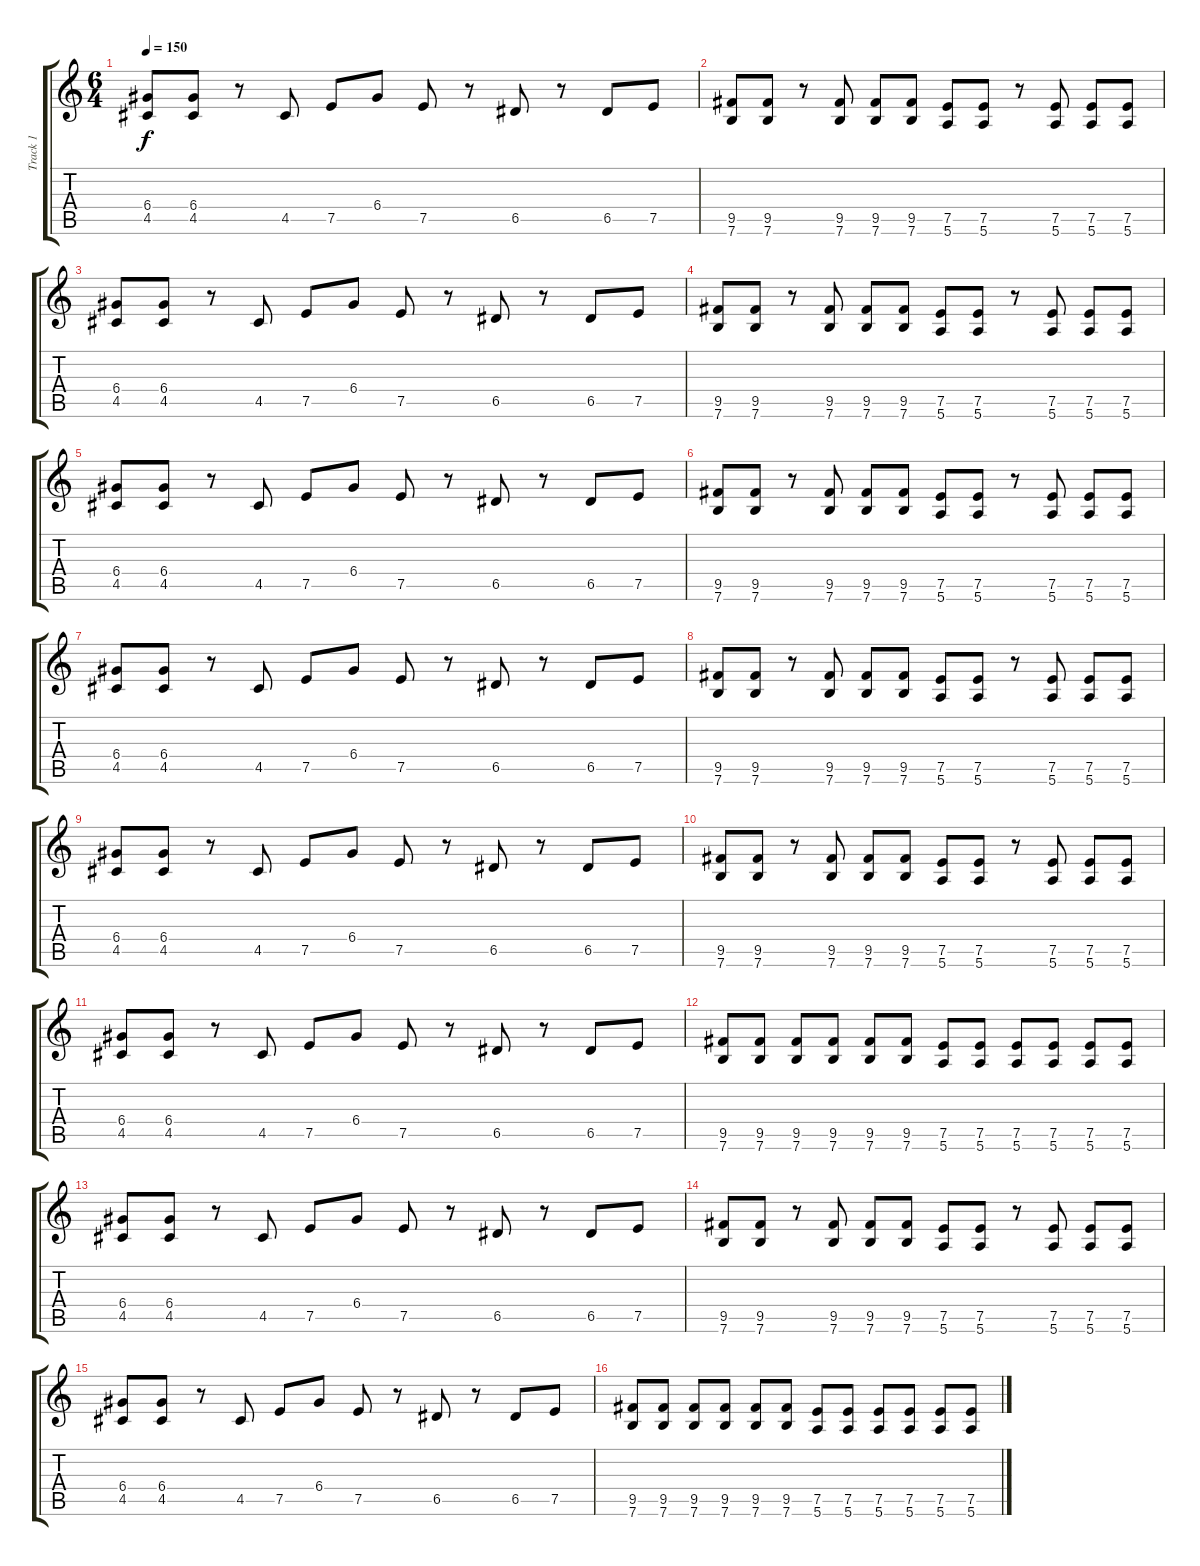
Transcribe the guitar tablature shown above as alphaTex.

\track ("Track 1" "Track 1") {instrument overdrivenguitar}
\staff {score tabs}
\tuning (E4 B3 G3 D3 A2 E2) {hide}
\ts (6 4)
\tempo 150
\clef g2
\ks c
(6.4 4.5).8{dy f instrument electricguitarmuted} (6.4 4.5).8 r.8 4.5.8 7.5.8{instrument overdrivenguitar} 6.4.8 7.5.8 r.8 6.5.8 r.8 6.5.8 7.5.8 |
(9.5 7.6).8{instrument electricguitarmuted} (9.5 7.6).8 r.8 (9.5 7.6).8 (9.5 7.6).8 (9.5 7.6).8 (7.5 5.6).8 (7.5 5.6).8 r.8 (7.5 5.6).8 (7.5 5.6).8 (7.5 5.6).8 |
(6.4 4.5).8{instrument electricguitarmuted} (6.4 4.5).8 r.8 4.5.8 7.5.8{instrument overdrivenguitar} 6.4.8 7.5.8 r.8 6.5.8 r.8 6.5.8 7.5.8 |
(9.5 7.6).8{instrument electricguitarmuted} (9.5 7.6).8 r.8 (9.5 7.6).8 (9.5 7.6).8 (9.5 7.6).8 (7.5 5.6).8 (7.5 5.6).8 r.8 (7.5 5.6).8 (7.5 5.6).8 (7.5 5.6).8 |
(6.4 4.5).8{instrument electricguitarmuted} (6.4 4.5).8 r.8 4.5.8 7.5.8{instrument overdrivenguitar} 6.4.8 7.5.8 r.8 6.5.8 r.8 6.5.8 7.5.8 |
(9.5 7.6).8{instrument electricguitarmuted} (9.5 7.6).8 r.8 (9.5 7.6).8 (9.5 7.6).8 (9.5 7.6).8 (7.5 5.6).8 (7.5 5.6).8 r.8 (7.5 5.6).8 (7.5 5.6).8 (7.5 5.6).8 |
(6.4 4.5).8{instrument electricguitarmuted} (6.4 4.5).8 r.8 4.5.8 7.5.8{instrument overdrivenguitar} 6.4.8 7.5.8 r.8 6.5.8 r.8 6.5.8 7.5.8 |
(9.5 7.6).8{instrument electricguitarmuted} (9.5 7.6).8 r.8 (9.5 7.6).8 (9.5 7.6).8 (9.5 7.6).8 (7.5 5.6).8 (7.5 5.6).8 r.8 (7.5 5.6).8 (7.5 5.6).8 (7.5 5.6).8 |
(6.4 4.5).8{instrument electricguitarmuted} (6.4 4.5).8 r.8 4.5.8 7.5.8{instrument overdrivenguitar} 6.4.8 7.5.8 r.8 6.5.8 r.8 6.5.8 7.5.8 |
(9.5 7.6).8{instrument electricguitarmuted} (9.5 7.6).8 r.8 (9.5 7.6).8 (9.5 7.6).8 (9.5 7.6).8 (7.5 5.6).8 (7.5 5.6).8 r.8 (7.5 5.6).8 (7.5 5.6).8 (7.5 5.6).8 |
(6.4 4.5).8{instrument electricguitarmuted} (6.4 4.5).8 r.8 4.5.8 7.5.8{instrument overdrivenguitar} 6.4.8 7.5.8 r.8 6.5.8 r.8 6.5.8 7.5.8 |
(9.5 7.6).8{instrument electricguitarmuted} (9.5 7.6).8 (9.5 7.6).8 (9.5 7.6).8 (9.5 7.6).8 (9.5 7.6).8 (7.5 5.6).8 (7.5 5.6).8 (7.5 5.6).8 (7.5 5.6).8 (7.5 5.6).8 (7.5 5.6).8 |
(6.4 4.5).8{instrument electricguitarmuted} (6.4 4.5).8 r.8 4.5.8 7.5.8{instrument overdrivenguitar} 6.4.8 7.5.8 r.8 6.5.8 r.8 6.5.8 7.5.8 |
(9.5 7.6).8{instrument electricguitarmuted} (9.5 7.6).8 r.8 (9.5 7.6).8 (9.5 7.6).8 (9.5 7.6).8 (7.5 5.6).8 (7.5 5.6).8 r.8 (7.5 5.6).8 (7.5 5.6).8 (7.5 5.6).8 |
(6.4 4.5).8{instrument electricguitarmuted} (6.4 4.5).8 r.8 4.5.8 7.5.8{instrument overdrivenguitar} 6.4.8 7.5.8 r.8 6.5.8 r.8 6.5.8 7.5.8 |
(9.5 7.6).8{instrument electricguitarmuted} (9.5 7.6).8 (9.5 7.6).8 (9.5 7.6).8 (9.5 7.6).8 (9.5 7.6).8 (7.5 5.6).8 (7.5 5.6).8 (7.5 5.6).8 (7.5 5.6).8 (7.5 5.6).8 (7.5 5.6).8
